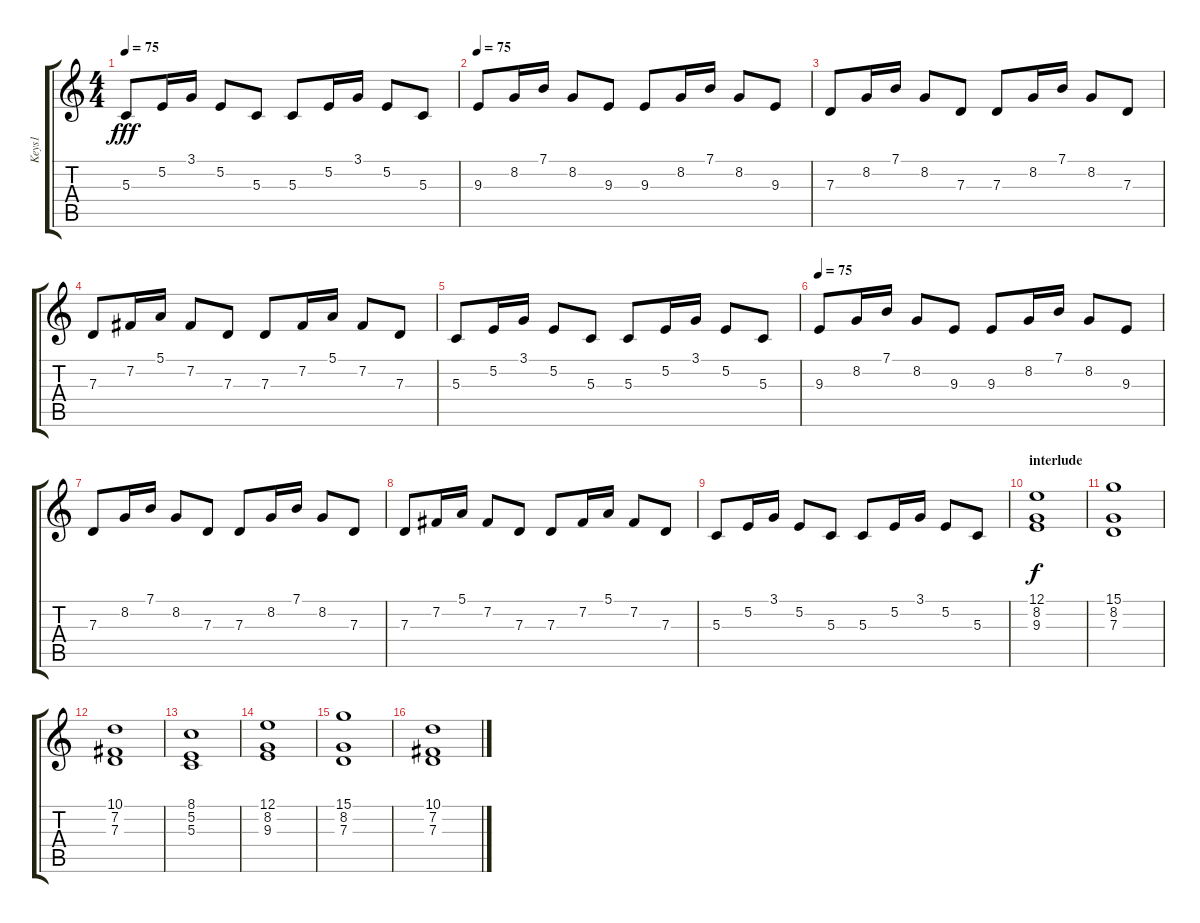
\track ("Keys1" "Keys1") {instrument synthstrings1}
\staff {score tabs}
\tuning (E4 B3 G3 D3 A2 E2) {hide}
\ts (4 4)
\tempo 75
\clef g2
\ks c
5.3.8{dy fff} 5.2.16 3.1.16 5.2.8 5.3.8 5.3.8 5.2.16 3.1.16 5.2.8 5.3.8 |
\tempo 75
9.3.8{instrument stringensemble1} 8.2.16 7.1.16 8.2.8 9.3.8 9.3.8 8.2.16 7.1.16 8.2.8 9.3.8 |
7.3.8 8.2.16 7.1.16 8.2.8 7.3.8 7.3.8 8.2.16 7.1.16 8.2.8 7.3.8 |
7.3.8 7.2.16 5.1.16 7.2.8 7.3.8 7.3.8 7.2.16 5.1.16 7.2.8 7.3.8 |
5.3.8 5.2.16 3.1.16 5.2.8 5.3.8 5.3.8 5.2.16 3.1.16 5.2.8 5.3.8 |
\tempo 75
9.3.8{instrument stringensemble1} 8.2.16 7.1.16 8.2.8 9.3.8 9.3.8 8.2.16 7.1.16 8.2.8 9.3.8 |
7.3.8 8.2.16 7.1.16 8.2.8 7.3.8 7.3.8 8.2.16 7.1.16 8.2.8 7.3.8 |
7.3.8 7.2.16 5.1.16 7.2.8 7.3.8 7.3.8 7.2.16 5.1.16 7.2.8 7.3.8 |
5.3.8 5.2.16 3.1.16 5.2.8 5.3.8 5.3.8 5.2.16 3.1.16 5.2.8 5.3.8 |
\section ("" "interlude")
(12.1 8.2 9.3).1{dy f volume 11 instrument synthstrings1} |
(15.1 8.2 7.3).1 |
(10.1 7.2 7.3).1 |
(8.1 5.2 5.3).1 |
(12.1 8.2 9.3).1 |
(15.1 8.2 7.3).1 |
(10.1 7.2 7.3).1
